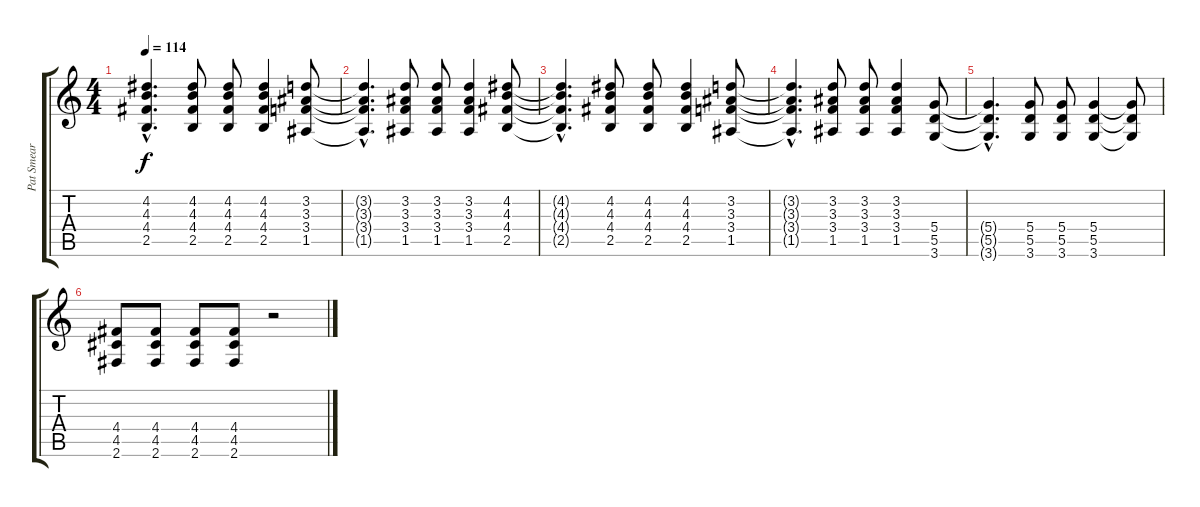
\track ("Pat Smear (Guitare)" "Pat Smear ") {instrument electricguitarclean}
\staff {score tabs}
\tuning (E4 B3 G3 D3 A2 E2) {hide}
\ts (4 4)
\tempo 114
\clef g2
\ks c
(4.2{hac t} 4.3{hac t} 4.4{hac t} 2.5{hac t}).4{d dy f} (4.2 4.3 4.4 2.5).8 (4.2 4.3 4.4 2.5).8 (4.2 4.3 4.4 2.5).4 (3.2 3.3 3.4 1.5).8 |
(3.2{hac t} 3.3{hac t} 3.4{hac t} 1.5{hac t}).4{d} (3.2 3.3 3.4 1.5).8 (3.2 3.3 3.4 1.5).8 (3.2 3.3 3.4 1.5).4 (4.2 4.3 4.4 2.5).8 |
(4.2{hac t} 4.3{hac t} 4.4{hac t} 2.5{hac t}).4{d} (4.2 4.3 4.4 2.5).8 (4.2 4.3 4.4 2.5).8 (4.2 4.3 4.4 2.5).4 (3.2 3.3 3.4 1.5).8 |
(3.2{hac t} 3.3{hac t} 3.4{hac t} 1.5{hac t}).4{d} (3.2 3.3 3.4 1.5).8 (3.2 3.3 3.4 1.5).8 (3.2 3.3 3.4 1.5).4 (5.4 5.5 3.6).8 |
(5.4{hac t} 5.5{hac t} 3.6{hac t}).4{d} (5.4 5.5 3.6).8 (5.4 5.5 3.6).8 (5.4 5.5 3.6).4 (5.4{t} 5.5{t} 3.6{t}).8 |
(4.4 4.5 2.6).8 (4.4 4.5 2.6).8 (4.4 4.5 2.6).8 (4.4 4.5 2.6).8 r.2
